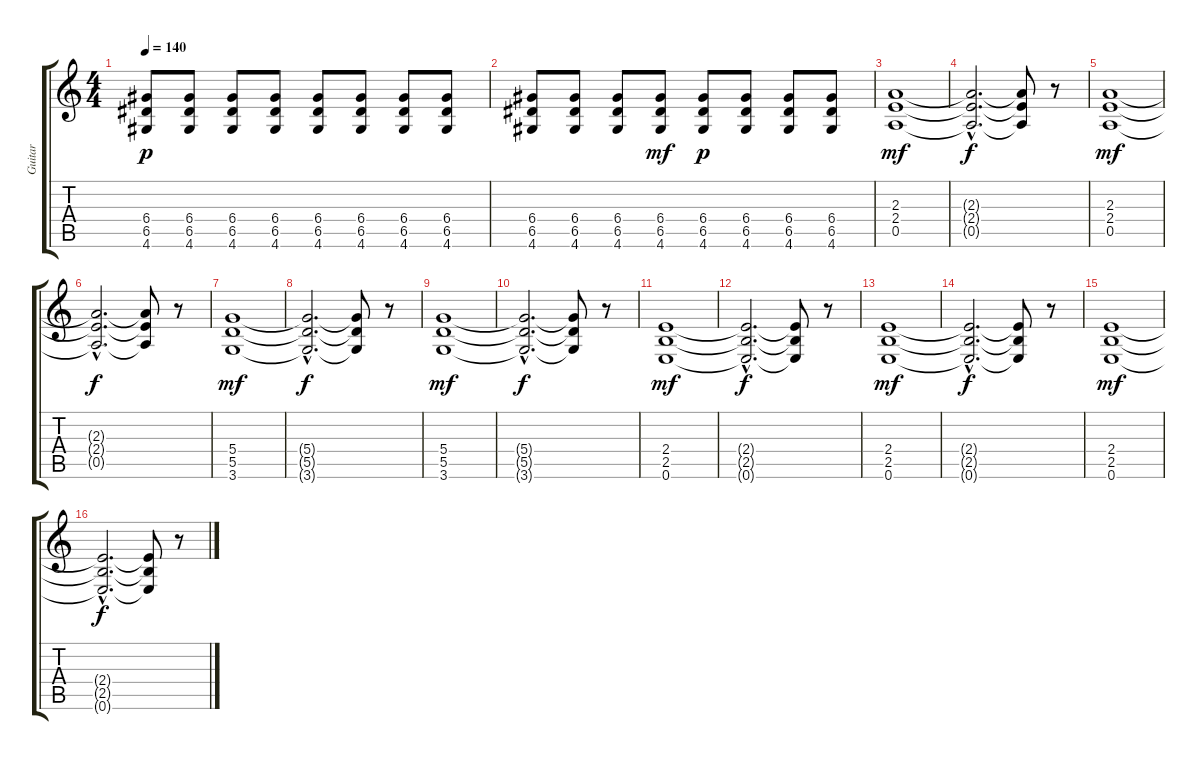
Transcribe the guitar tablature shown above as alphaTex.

\track ("Guitar" "Guitar") {instrument distortionguitar}
\staff {score tabs}
\tuning (E4 B3 G3 D3 A2 E2) {hide}
\ts (4 4)
\tempo 140
\clef g2
\ks c
(6.4 6.5 4.6).8{dy p} (6.4 6.5 4.6).8 (6.4 6.5 4.6).8 (6.4 6.5 4.6).8 (6.4 6.5 4.6).8 (6.4 6.5 4.6).8 (6.4 6.5 4.6).8 (6.4 6.5 4.6).8 |
(6.4 6.5 4.6).8 (6.4 6.5 4.6).8 (6.4 6.5 4.6).8 (6.4 6.5 4.6).8{dy mf} (6.4 6.5 4.6).8{dy p} (6.4 6.5 4.6).8 (6.4 6.5 4.6).8 (6.4 6.5 4.6).8 |
(2.3 2.4 0.5).1{dy mf} |
(2.3{hac t} 2.4{hac t} 0.5{hac t}).2{d dy f} (2.3{t} 2.4{t} 0.5{t}).8 r.8 |
(2.3 2.4 0.5).1{dy mf} |
(2.3{hac t} 2.4{hac t} 0.5{hac t}).2{d dy f} (2.3{t} 2.4{t} 0.5{t}).8 r.8 |
(5.4 5.5 3.6).1{dy mf} |
(5.4{hac t} 5.5{hac t} 3.6{hac t}).2{d dy f} (5.4{t} 5.5{t} 3.6{t}).8 r.8 |
(5.4 5.5 3.6).1{dy mf} |
(5.4{hac t} 5.5{hac t} 3.6{hac t}).2{d dy f} (5.4{t} 5.5{t} 3.6{t}).8 r.8 |
(2.4 2.5 0.6).1{dy mf} |
(2.4{hac t} 2.5{hac t} 0.6{hac t}).2{d dy f} (2.4{t} 2.5{t} 0.6{t}).8 r.8 |
(2.4 2.5 0.6).1{dy mf} |
(2.4{hac t} 2.5{hac t} 0.6{hac t}).2{d dy f} (2.4{t} 2.5{t} 0.6{t}).8 r.8 |
(2.4 2.5 0.6).1{dy mf} |
(2.4{hac t} 2.5{hac t} 0.6{hac t}).2{d dy f} (2.4{t} 2.5{t} 0.6{t}).8 r.8
